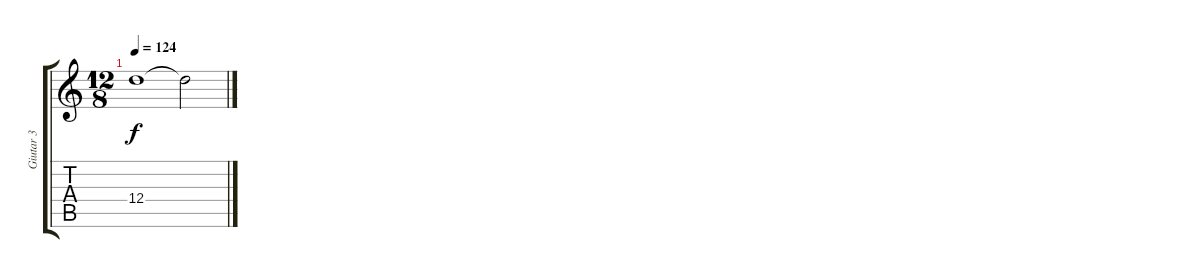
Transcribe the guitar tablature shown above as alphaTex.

\track ("Giutar 3" "Giutar 3") {instrument distortionguitar}
\staff {score tabs}
\tuning (E4 B3 G3 D3 A2 E2) {hide}
\ts (12 8)
\tempo 124
\clef g2
\ks c
12.4.1{dy f} 12.4{t}.2
